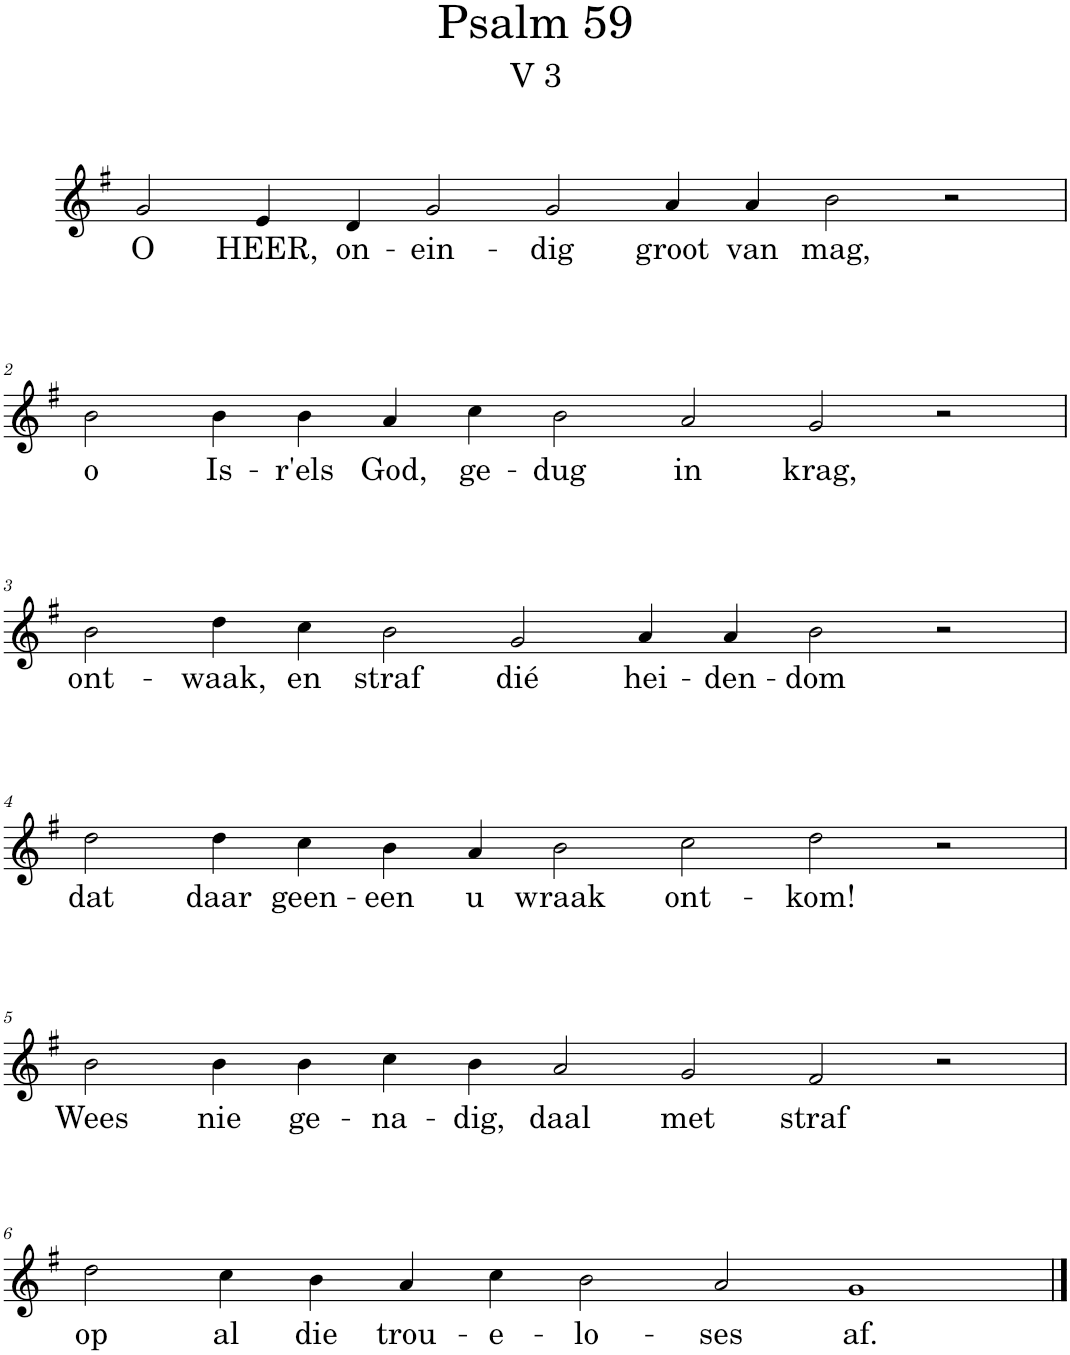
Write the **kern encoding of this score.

**kern	**text
*part1	*part1
*staff1	*staff1
*I"Organ	*
*I'Org.	*
*clefG2	*
*k[f#]	*
*M14/4	*
=1	=1
!	!LO:LY:b
2g/	O
!	!LO:LY:b
4e/	HEER,
!	!LO:LY:b
4d/	on-
!	!LO:LY:b
2g/	-ein-
!	!LO:LY:b
2g/	-dig
!	!LO:LY:b
4a/	groot
!	!LO:LY:b
4a/	van
!	!LO:LY:b
2b\	mag,
2r	.
!!LO:LB:g=z
=2	=2
!	!LO:LY:b
2b\	o
!	!LO:LY:b
4b\	Is-
!	!LO:LY:b
4b\	-r'els
!	!LO:LY:b
4a/	God,
!	!LO:LY:b
4cc\	ge-
!	!LO:LY:b
2b\	-dug
!	!LO:LY:b
2a/	in
!	!LO:LY:b
2g/	krag,
2r	.
!!LO:LB:g=z
=3	=3
!	!LO:LY:b
2b\	ont-
!	!LO:LY:b
4dd\	-waak,
!	!LO:LY:b
4cc\	en
!	!LO:LY:b
2b\	straf
!	!LO:LY:b
2g/	dié
!	!LO:LY:b
4a/	hei-
!	!LO:LY:b
4a/	-den-
!	!LO:LY:b
2b\	-dom
2r	.
!!LO:LB:g=z
=4	=4
!	!LO:LY:b
2dd\	dat
!	!LO:LY:b
4dd\	daar
!	!LO:LY:b
4cc\	geen-
!	!LO:LY:b
4b\	-een
!	!LO:LY:b
4a/	u
!	!LO:LY:b
2b\	wraak
!	!LO:LY:b
2cc\	ont-
!	!LO:LY:b
2dd\	-kom!
2r	.
!!LO:LB:g=z
=5	=5
!	!LO:LY:b
2b\	Wees
!	!LO:LY:b
4b\	nie
!	!LO:LY:b
4b\	ge-
!	!LO:LY:b
4cc\	-na-
!	!LO:LY:b
4b\	-dig,
!	!LO:LY:b
2a/	daal
!	!LO:LY:b
2g/	met
!	!LO:LY:b
2f#/	straf
2r	.
!!LO:LB:g=z
=6	=6
!	!LO:LY:b
2dd\	op
!	!LO:LY:b
4cc\	al
!	!LO:LY:b
4b\	die
!	!LO:LY:b
4a/	trou-
!	!LO:LY:b
4cc\	-e-
!	!LO:LY:b
2b\	-lo-
!	!LO:LY:b
2a/	-ses
!	!LO:LY:b
1g	af.
==	==
*-	*-
